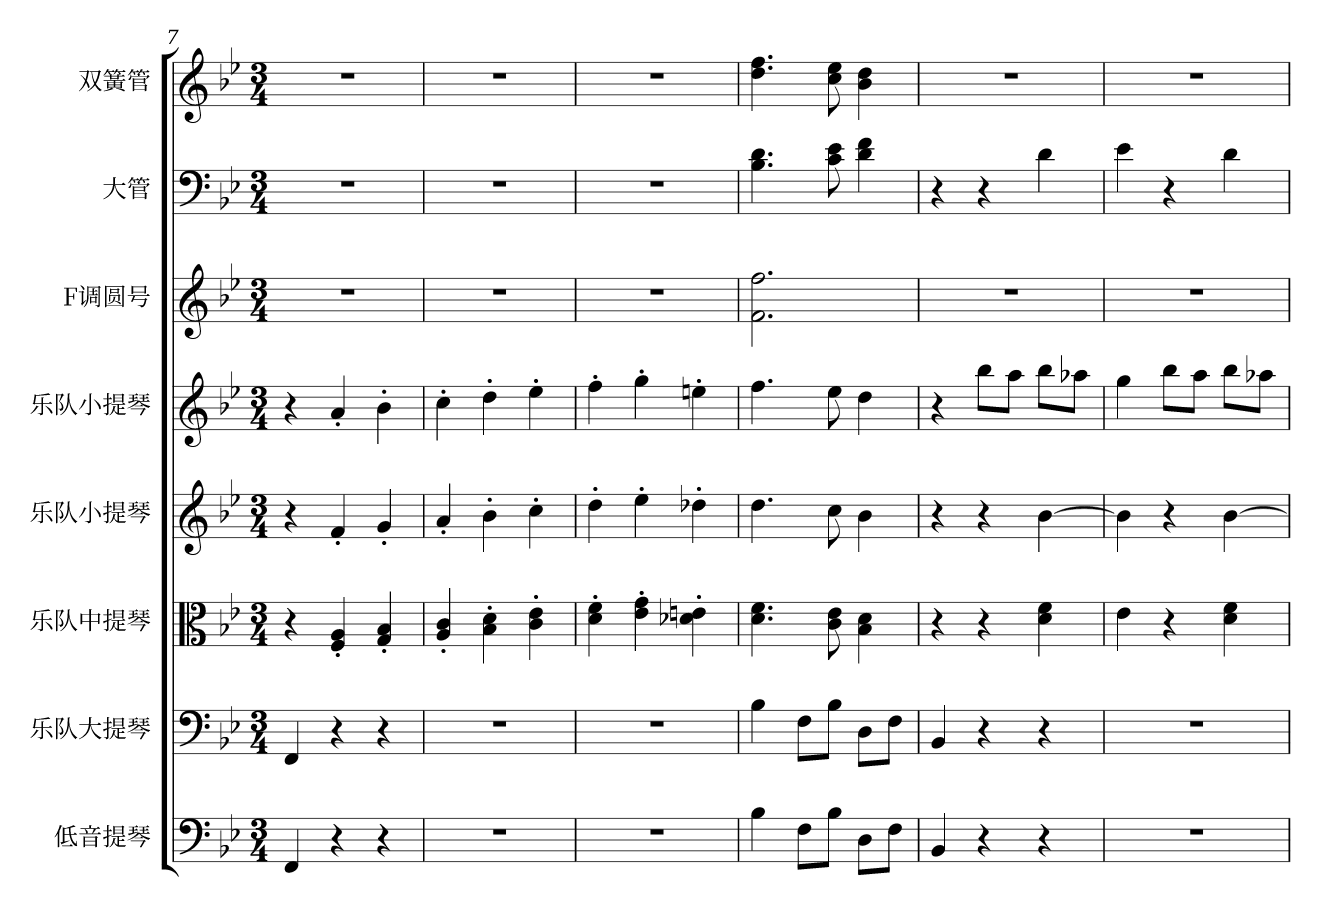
**kern	**kern	**kern	**kern	**kern	**kern	**kern	**kern
*part8	*part7	*part6	*part5	*part4	*part3	*part2	*part1
*staff8	*staff7	*staff6	*staff5	*staff4	*staff3	*staff2	*staff1
*I"低音提琴	*I"乐队大提琴	*I"乐队中提琴	*I"乐队小提琴	*I"乐队小提琴	*I"F调圆号	*I"大管	*I"双簧管
*clefF4	*clefF4	*clefC3	*clefG2	*clefG2	*clefG2	*clefF4	*clefG2
*ITrd7c12	*	*	*	*	*ITrd4c7	*	*
*k[b-e-]	*k[b-e-]	*k[b-e-]	*k[b-e-]	*k[b-e-]	*k[b-e-a-]	*k[b-e-]	*k[b-e-]
*M3/4	*M3/4	*M3/4	*M3/4	*M3/4	*M3/4	*M3/4	*M3/4
=7	=7	=7	=7	=7	=7	=7	=7
4FFF/	4FF/	4r	4r	4r	2.r	2.r	2.r
4r	4r	4F/' 4A/'	4f'/	4a'/	.	.	.
4r	4r	4G/' 4B-/'	4g'/	4b-'\	.	.	.
=8	=8	=8	=8	=8	=8	=8	=8
2.r	2.r	4A/' 4c/'	4a'/	4cc'\	2.r	2.r	2.r
.	.	4B-\' 4d\'	4b-'\	4dd'\	.	.	.
.	.	4c\' 4e-\'	4cc'\	4ee-'\	.	.	.
!!LO:PB:g=z
=9	=9	=9	=9	=9	=9	=9	=9
2.r	2.r	4d\' 4f\'	4dd'\	4ff'\	2.r	2.r	2.r
.	.	4e-\' 4g\'	4ee-'\	4gg'\	.	.	.
.	.	4d-X\' 4en\'	4dd-X'\	4een'\	.	.	.
=10	=10	=10	=10	=10	=10	=10	=10
4BB-\	4B-\	4.d\ 4.f\	4.dd\	4.ff\	2.B-\ 2.b-\	4.B-\ 4.d\	4.dd\ 4.ff\
8FF\L	8F\L	.	.	.	.	.	.
8BB-\J	8B-\J	8c\ 8e-\	8cc\	8ee-\	.	8c\ 8e-\	8cc\ 8ee-\
8DD\L	8D\L	4B-\ 4d\	4b-\	4dd\	.	4d\ 4f\	4b-\ 4dd\
8FF\J	8F\J	.	.	.	.	.	.
=11	=11	=11	=11	=11	=11	=11	=11
*	*	*	*	*	*	*	*MM167
4BBB-/	4BB-/	4r	4r	4r	2.r	4r	2.r
4r	4r	4r	4r	8bb-\L	.	4r	.
.	.	.	.	8aa\J	.	.	.
4r	4r	4d\ 4f\	[4b-\	8bb-\L	.	4d\	.
.	.	.	.	8aa-X\J	.	.	.
=12	=12	=12	=12	=12	=12	=12	=12
*	*	*	*	*	*	*	*MM168
2.r	2.r	4e-\	4b-\]	4gg\	2.r	4e-\	2.r
.	.	4r	4r	8bb-\L	.	4r	.
.	.	.	.	8aa\J	.	.	.
.	.	4d\ 4f\	[4b-\	8bb-\L	.	4d\	.
.	.	.	.	8aa-X\J	.	.	.
=	=	=	=	=	=	=	=
*-	*-	*-	*-	*-	*-	*-	*-
